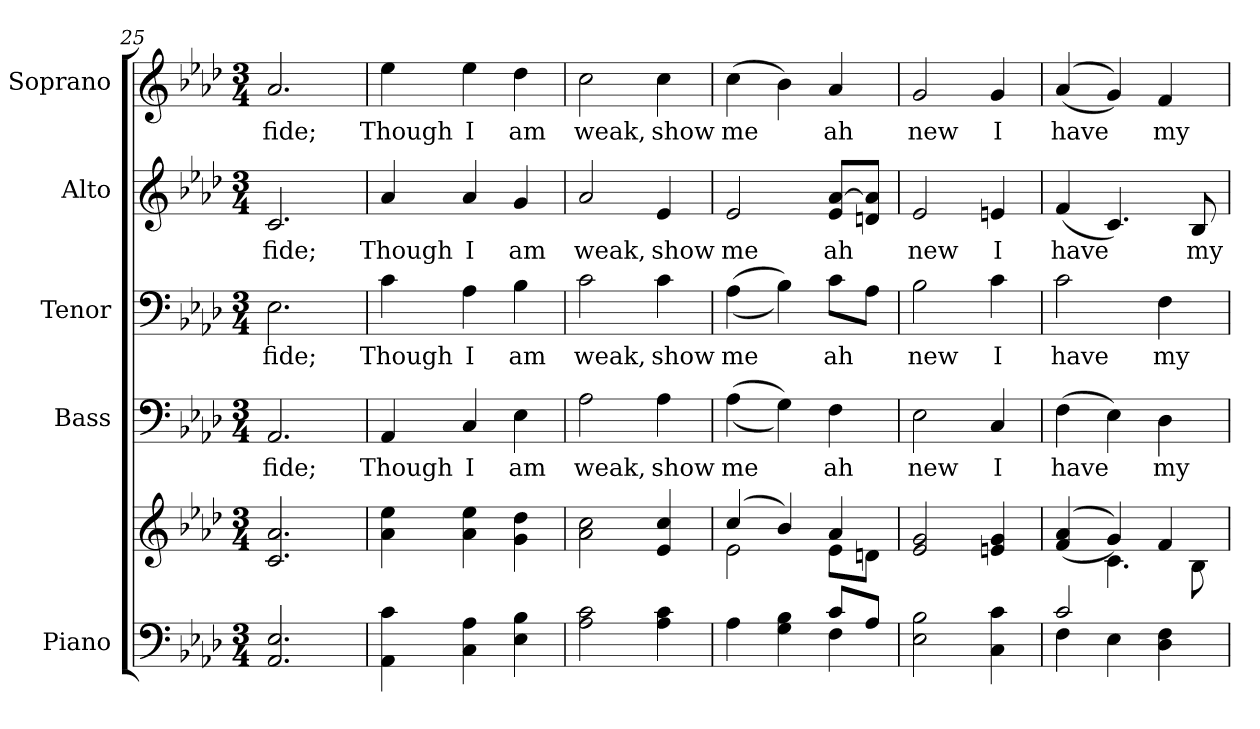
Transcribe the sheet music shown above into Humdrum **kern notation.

**kern	**kern	**kern	**text	**kern	**text	**kern	**text	**kern	**text
*part5	*part5	*part4	*part4	*part3	*part3	*part2	*part2	*part1	*part1
*staff6	*staff5	*staff4	*staff4	*staff3	*staff3	*staff2	*staff2	*staff1	*staff1
*I"Piano	*	*I"Bass	*	*I"Tenor	*	*I"Alto	*	*I"Soprano	*
*I'Pno.	*	*I'B.	*	*I'T.	*	*I'A.	*	*I'S.	*
!!LO:PB:g=z
*clefF4	*clefG2	*clefF4	*	*clefF4	*	*clefG2	*	*clefG2	*
*k[b-e-a-d-]	*k[b-e-a-d-]	*k[b-e-a-d-]	*	*k[b-e-a-d-]	*	*k[b-e-a-d-]	*	*k[b-e-a-d-]	*
*A-:	*A-:	*A-:	*	*A-:	*	*A-:	*	*A-:	*
*M3/4	*M3/4	*M3/4	*	*M3/4	*	*M3/4	*	*M3/4	*
=25	=25	=25	=25	=25	=25	=25	=25	=25	=25
!	!	!	!LO:LY:b:color=#000000	!	!	!	!	!	!
!	!	!	!	!	!LO:LY:b:color=#000000	!	!	!	!
!	!	!	!	!	!	!	!LO:LY:b:color=#000000	!	!
!	!	!	!	!	!	!	!	!	!LO:LY:b:color=#000000
2.AA-i/ 2.E-i	2.ci/ 2.a-i	2.AA-i/	-fide;	2.E-i\	-fide;	2.ci/	-fide;	2.a-i/	-fide;
=26	=26	=26	=26	=26	=26	=26	=26	=26	=26
!	!	!	!LO:LY:b:color=#000000	!	!	!	!	!	!
!	!	!	!	!	!LO:LY:b:color=#000000	!	!	!	!
!	!	!	!	!	!	!	!LO:LY:b:color=#000000	!	!
!	!	!	!	!	!	!	!	!	!LO:LY:b:color=#000000
4AA-i\ 4ci	4a-i\ 4ee-i	4AA-i/	Though	4ci\	Though	4a-i/	Though	4ee-i\	Though
!	!	!	!LO:LY:b:color=#000000	!	!	!	!	!	!
!	!	!	!	!	!LO:LY:b:color=#000000	!	!	!	!
!	!	!	!	!	!	!	!LO:LY:b:color=#000000	!	!
!	!	!	!	!	!	!	!	!	!LO:LY:b:color=#000000
4Ci\ 4A-i	4a-i\ 4ee-i	4Ci/	I	4A-i\	I	4a-i/	I	4ee-i\	I
!	!	!	!LO:LY:b:color=#000000	!	!	!	!	!	!
!	!	!	!	!	!LO:LY:b:color=#000000	!	!	!	!
!	!	!	!	!	!	!	!LO:LY:b:color=#000000	!	!
!	!	!	!	!	!	!	!	!	!LO:LY:b:color=#000000
4E-i\ 4B-i	4gi\ 4dd-i	4E-i\	am	4B-i\	am	4gi/	am	4dd-i\	am
=27	=27	=27	=27	=27	=27	=27	=27	=27	=27
!	!	!	!LO:LY:b:color=#000000	!	!	!	!	!	!
!	!	!	!	!	!LO:LY:b:color=#000000	!	!	!	!
!	!	!	!	!	!	!	!LO:LY:b:color=#000000	!	!
!	!	!	!	!	!	!	!	!	!LO:LY:b:color=#000000
2A-i\ 2ci	2a-i\ 2cci	2A-i\	weak,	2ci\	weak,	2a-i/	weak,	2cci\	weak,
!	!	!	!LO:LY:b:color=#000000	!	!	!	!	!	!
!	!	!	!	!	!LO:LY:b:color=#000000	!	!	!	!
!	!	!	!	!	!	!	!LO:LY:b:color=#000000	!	!
!	!	!	!	!	!	!	!	!	!LO:LY:b:color=#000000
4A-i\ 4ci	4e-i/ 4cci	4A-i\	show	4ci\	show	4e-i/	show	4cci\	show
!!LO:PB:g=z
=28	=28	=28	=28	=28	=28	=28	=28	=28	=28
*^	*^	*	*	*	*	*	*	*	*
!	!	!	!	!	!LO:LY:b:color=#000000	!	!	!	!	!	!
!	!	!	!	!	!	!	!LO:LY:b:color=#000000	!	!	!	!
!	!	!	!	!	!	!	!	!	!LO:LY:b:color=#000000	!	!
!	!	!	!	!	!	!	!	!	!	!	!LO:LY:b:color=#000000
4A-i\	2ryy	(4cci/	2e-i\	((4A-i\	me	((4A-i\	me	2e-i/	me	(4cci\	me
4Gi\ 4B-i	.	4b-i/)	.	4Gi\))	.	4B-i\))	.	.	.	4b-i\)	.
!	!	!	!	!	!LO:LY:b:color=#000000	!	!	!	!	!	!
!	!	!	!	!	!	!	!LO:LY:b:color=#000000	!	!	!	!
!	!	!	!	!	!	!	!	!	!LO:LY:b:color=#000000	!	!
!	!	!	!	!	!	!	!	!	!	!	!LO:LY:b:color=#000000
8ci/L	4Fi\	4a-i/	8e-i\L	4Fi\	ah	8ci\L	ah	8e-i/ [>8a-iL	ah	4a-i/	ah
8A-i/J	.	.	8dni\J	.	.	8A-i\J	.	8dni/ 8a-i]J	.	.	.
*v	*v	*	*	*	*	*	*	*	*	*	*
*	*v	*v	*	*	*	*	*	*	*	*
=29	=29	=29	=29	=29	=29	=29	=29	=29	=29
*	*^	*	*	*	*	*	*	*	*
!	!	!	!	!LO:LY:b:color=#000000	!	!	!	!	!	!
*	*v	*v	*	*	*	*	*	*	*	*
*	*^	*	*	*	*	*	*	*	*
!	!	!	!	!	!	!LO:LY:b:color=#000000	!	!	!	!
*	*v	*v	*	*	*	*	*	*	*	*
*	*^	*	*	*	*	*	*	*	*
!	!	!	!	!	!	!	!	!LO:LY:b:color=#000000	!	!
*	*v	*v	*	*	*	*	*	*	*	*
*	*^	*	*	*	*	*	*	*	*
!	!	!	!	!	!	!	!	!	!	!LO:LY:b:color=#000000
*	*v	*v	*	*	*	*	*	*	*	*
2E-i\ 2B-i	2e-i/ 2gi	2E-i\	new	2B-i\	new	2e-i/	new	2gi/	new
!	!	!	!LO:LY:b:color=#000000	!	!	!	!	!	!
!	!	!	!	!	!LO:LY:b:color=#000000	!	!	!	!
!	!	!	!	!	!	!	!LO:LY:b:color=#000000	!	!
!	!	!	!	!	!	!	!	!	!LO:LY:b:color=#000000
4Ci\ 4ci	4eni/ 4gi	4Ci/	I	4ci\	I	4eni/	I	4gi/	I
=30	=30	=30	=30	=30	=30	=30	=30	=30	=30
*^	*^	*	*	*	*	*	*	*	*
!	!	!	!	!	!LO:LY:b:color=#000000	!	!	!	!	!	!
!	!	!	!	!	!	!	!LO:LY:b:color=#000000	!	!	!	!
!	!	!	!	!	!	!	!	!	!LO:LY:b:color=#000000	!	!
!	!	!	!	!	!	!	!	!	!	!	!LO:LY:b:color=#000000
2ci/	4Fi\	((4fi/ 4a-i	4ryy	(4Fi\	have	2ci\	have	(4fi/	have	((4a-i/	have
.	4E-i\	4gi/))	4.ci\	4E-i\)	.	.	.	4.ci/)	.	4gi/))	.
!	!	!	!	!	!LO:LY:b:color=#000000	!	!	!	!	!	!
!	!	!	!	!	!	!	!LO:LY:b:color=#000000	!	!	!	!
!	!	!	!	!	!	!	!	!	!	!	!LO:LY:b:color=#000000
4D-i\ 4Fi	4ryy	4fi/	.	4D-i\	my	4Fi\	my	.	.	4fi/	my
!	!	!	!	!	!	!	!	!	!LO:LY:b:color=#000000	!	!
.	.	.	8B-i\	.	.	.	.	8B-i/	my	.	.
*v	*v	*	*	*	*	*	*	*	*	*	*
*	*v	*v	*	*	*	*	*	*	*	*
=	=	=	=	=	=	=	=	=	=
*-	*-	*-	*-	*-	*-	*-	*-	*-	*-
